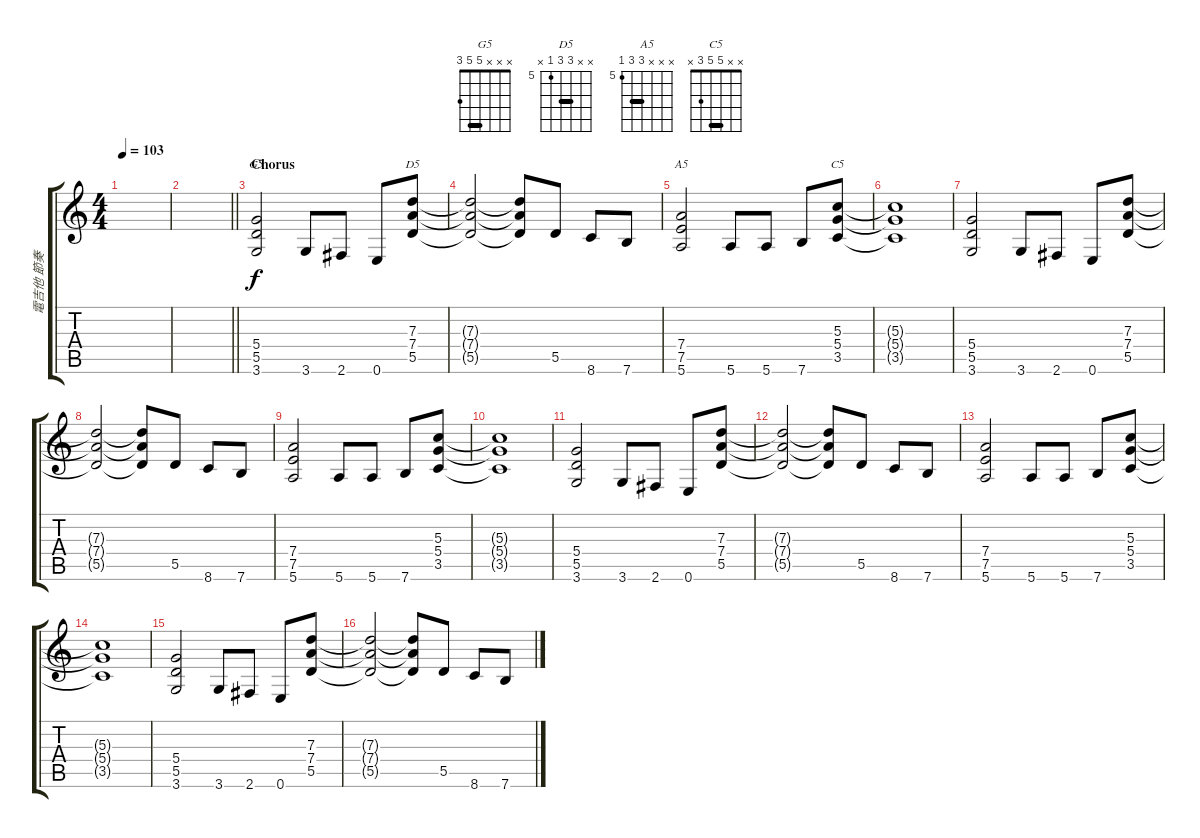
\track ("電吉他 節奏" "電吉他 節奏") {instrument overdrivenguitar}
\staff {score tabs}
\tuning (E4 B3 G3 D3 A2 E2) {hide}
\chord ("G5" x x x 5 5 3) {barre 5}
\chord ("D5" x x 7 7 5 x) {firstfret 5 barre 7}
\chord ("A5" x x x 7 7 5) {firstfret 5 barre 7}
\chord ("C5" x x 5 5 3 x) {barre 5}
\ts (4 4)
\tempo 103
\clef g2
\ks c
|
\barLineRight lightlight
|
\section ("" "Chorus")
(5.4 5.5 3.6).2{ch "G5"} 3.6.8 2.6.8 0.6.8 (7.3 7.4 5.5).8{ch "D5"} |
(7.3{t} 7.4{t} 5.5{t}).2 (7.3{t} 7.4{t} 5.5{t}).8 5.5.8 8.6.8 7.6.8 |
(7.4 7.5 5.6).2{ch "A5"} 5.6.8 5.6.8 7.6.8 (5.3 5.4 3.5).8{ch "C5"} |
(5.3{t} 5.4{t} 3.5{t}).1 |
(5.4 5.5 3.6).2 3.6.8 2.6.8 0.6.8 (7.3 7.4 5.5).8 |
(7.3{t} 7.4{t} 5.5{t}).2 (7.3{t} 7.4{t} 5.5{t}).8 5.5.8 8.6.8 7.6.8 |
(7.4 7.5 5.6).2 5.6.8 5.6.8 7.6.8 (5.3 5.4 3.5).8 |
(5.3{t} 5.4{t} 3.5{t}).1 |
(5.4 5.5 3.6).2 3.6.8 2.6.8 0.6.8 (7.3 7.4 5.5).8 |
(7.3{t} 7.4{t} 5.5{t}).2 (7.3{t} 7.4{t} 5.5{t}).8 5.5.8 8.6.8 7.6.8 |
(7.4 7.5 5.6).2 5.6.8 5.6.8 7.6.8 (5.3 5.4 3.5).8 |
(5.3{t} 5.4{t} 3.5{t}).1 |
(5.4 5.5 3.6).2 3.6.8 2.6.8 0.6.8 (7.3 7.4 5.5).8 |
(7.3{t} 7.4{t} 5.5{t}).2 (7.3{t} 7.4{t} 5.5{t}).8 5.5.8 8.6.8 7.6.8
